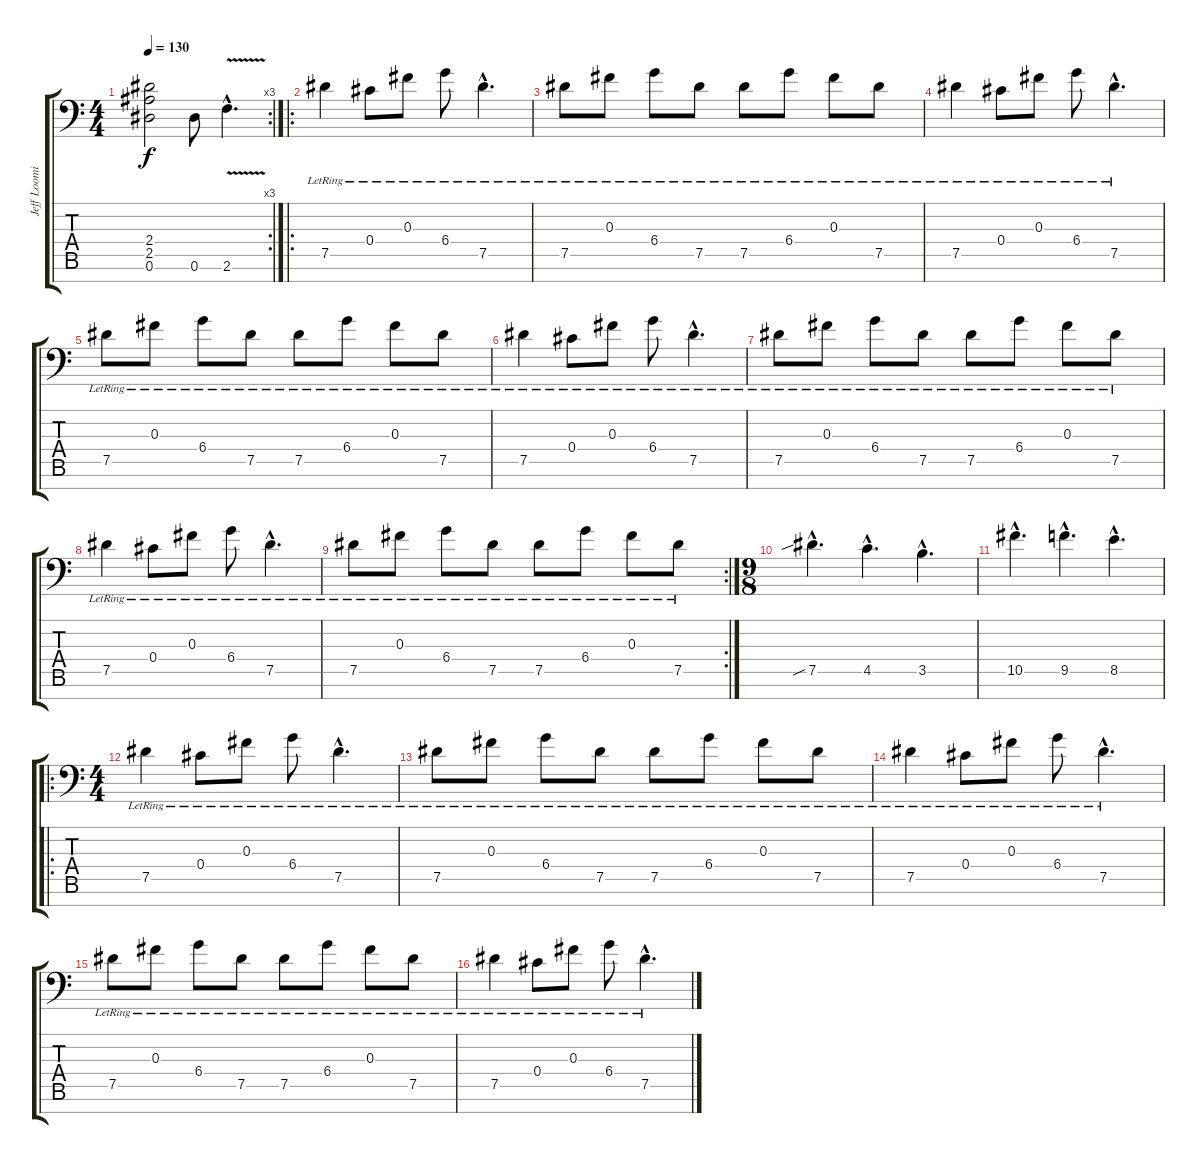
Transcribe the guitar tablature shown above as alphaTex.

\track ("Jeff Loomis" "Jeff Loomi") {instrument distortionguitar}
\staff {score tabs}
\tuning (Eb4 Bb3 Gb3 Db3 Ab2 Eb2 Bb1) {hide}
\rc 3
\ts (4 4)
\tempo 130
\clef f4
\ks c
(2.4{t} 2.5{t} 0.6{t}).2{dy f} 0.6.8 2.6{v hac}.4{d} |
\ro
7.5{lr}.4{volume 10} 0.4{lr}.8 0.3{lr}.8 6.4{lr}.8 7.5{hac lr}.4{d} |
7.5{lr}.8 0.3{lr}.8 6.4{lr}.8 7.5{lr}.8 7.5{lr}.8 6.4{lr}.8 0.3{lr}.8 7.5{lr}.8 |
7.5{lr}.4 0.4{lr}.8 0.3{lr}.8 6.4{lr}.8 7.5{hac lr}.4{d} |
7.5{lr}.8 0.3{lr}.8 6.4{lr}.8 7.5{lr}.8 7.5{lr}.8 6.4{lr}.8 0.3{lr}.8 7.5{lr}.8 |
7.5{lr}.4 0.4{lr}.8 0.3{lr}.8 6.4{lr}.8 7.5{hac lr}.4{d} |
7.5{lr}.8 0.3{lr}.8 6.4{lr}.8 7.5{lr}.8 7.5{lr}.8 6.4{lr}.8 0.3{lr}.8 7.5{lr}.8 |
7.5{lr}.4 0.4{lr}.8 0.3{lr}.8 6.4{lr}.8 7.5{hac lr}.4{d} |
\rc 2
7.5{lr}.8 0.3{lr}.8 6.4{lr}.8 7.5{lr}.8 7.5{lr}.8 6.4{lr}.8 0.3{lr}.8 7.5{lr}.8 |
\ts (9 8)
7.5{sib hac}.4{d} 4.5{hac}.4{d} 3.5{hac}.4{d} |
10.5{hac}.4{d} 9.5{hac}.4{d} 8.5{hac}.4{d} |
\ro
\ts (4 4)
7.5{lr}.4{volume 10} 0.4{lr}.8 0.3{lr}.8 6.4{lr}.8 7.5{hac lr}.4{d} |
7.5{lr}.8 0.3{lr}.8 6.4{lr}.8 7.5{lr}.8 7.5{lr}.8 6.4{lr}.8 0.3{lr}.8 7.5{lr}.8 |
7.5{lr}.4 0.4{lr}.8 0.3{lr}.8 6.4{lr}.8 7.5{hac lr}.4{d} |
7.5{lr}.8 0.3{lr}.8 6.4{lr}.8 7.5{lr}.8 7.5{lr}.8 6.4{lr}.8 0.3{lr}.8 7.5{lr}.8 |
7.5{lr}.4 0.4{lr}.8 0.3{lr}.8 6.4{lr}.8 7.5{hac lr}.4{d}
